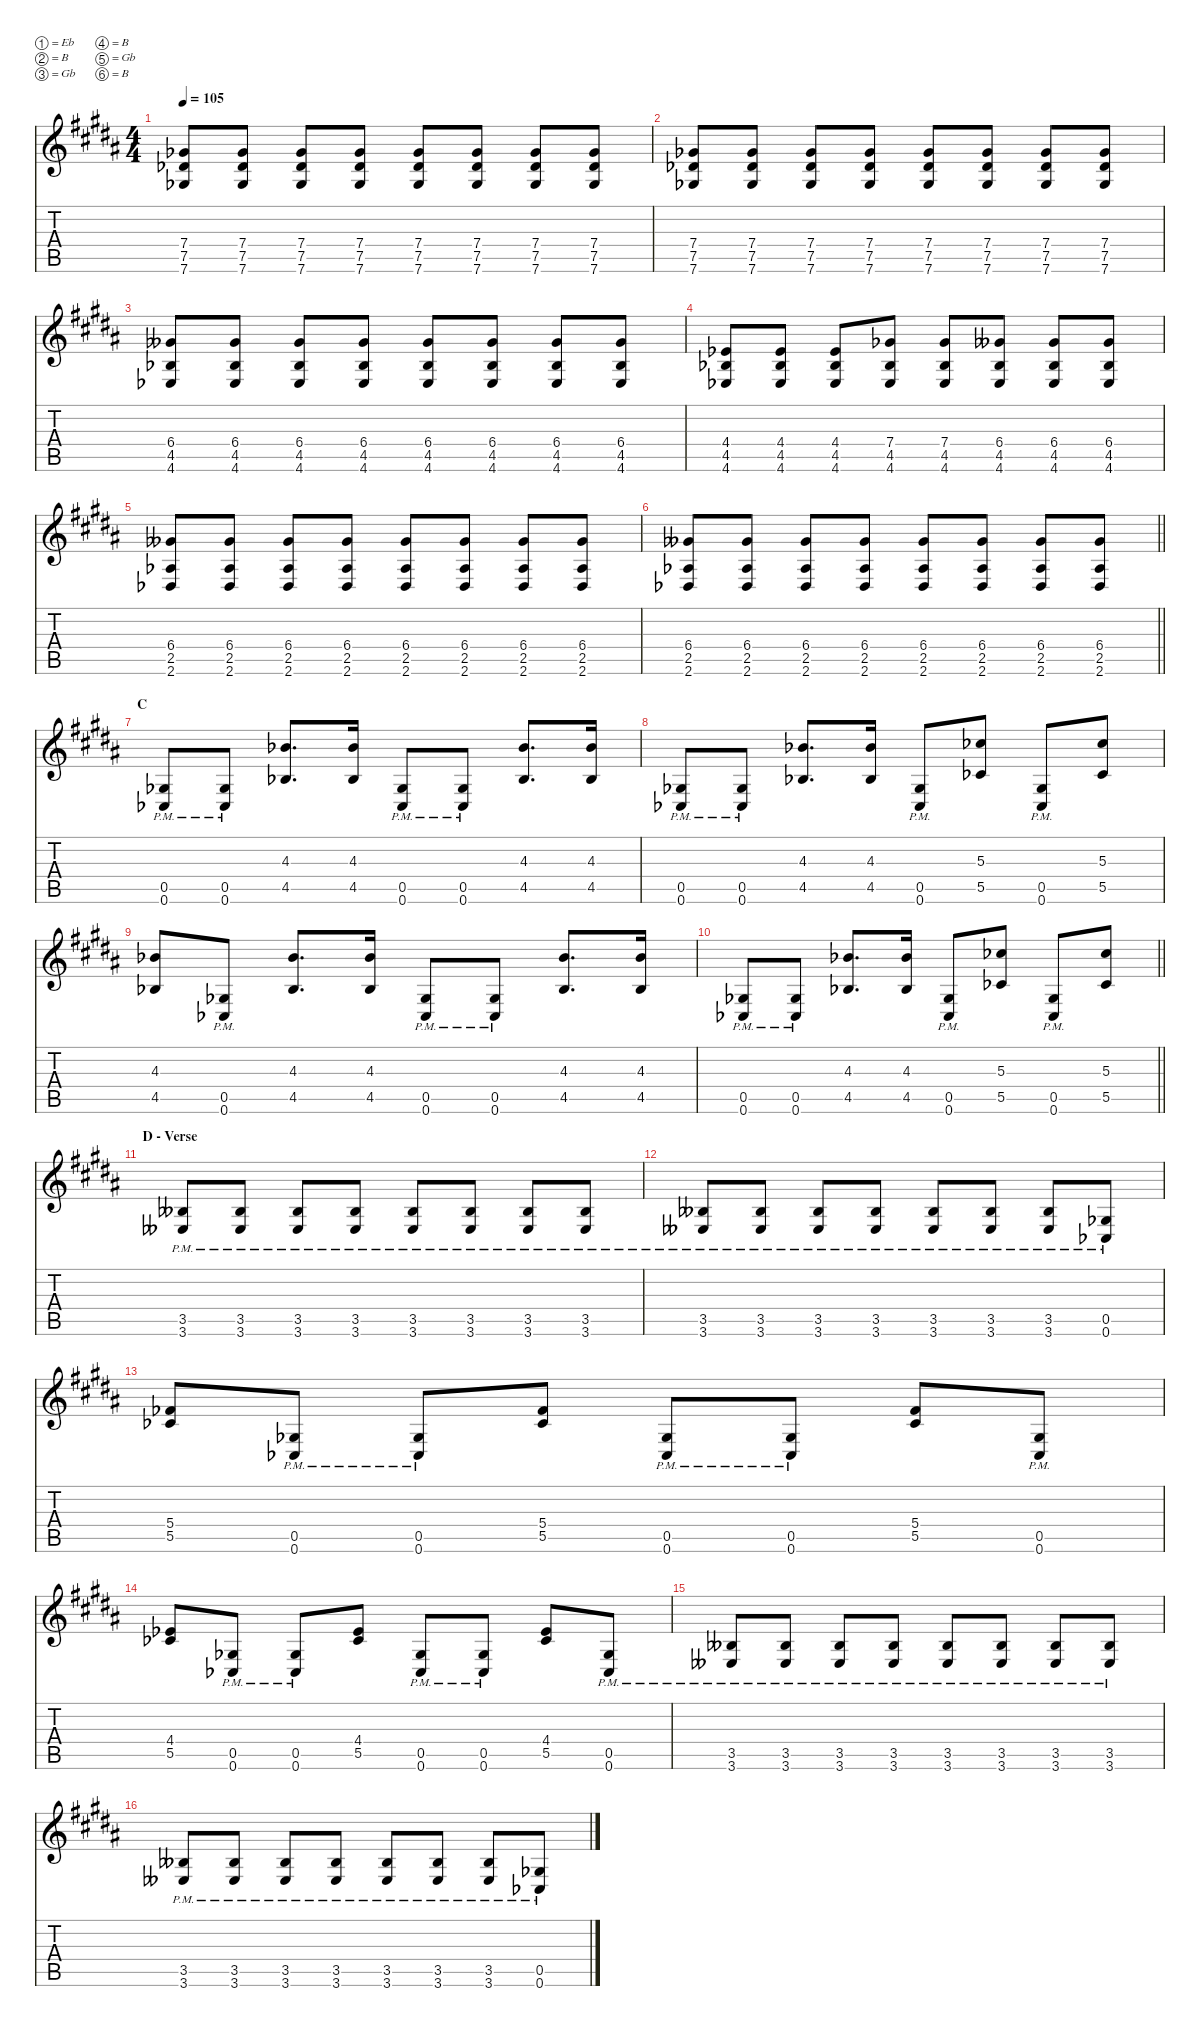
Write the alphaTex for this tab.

\defaultSystemsLayout 4
\hideDynamics
\bracketExtendMode nobrackets
\singleTrackTrackNamePolicy hidden
\multiTrackTrackNamePolicy hidden
\firstSystemTrackNameMode fullname
\firstSystemTrackNameOrientation horizontal
\otherSystemsTrackNameOrientation horizontal
\track ("Guitar I" "dist.guit.") {mute instrument distortionguitar}
\staff {score tabs}
\tuning (Eb4 B3 Gb3 B2 Gb2 B1)
\ts (4 4)
\tempo 105
\clef g2
\ks b
(7.4{acc b} 7.5{acc b} 7.6{acc b}).8{dy f beam Up} (7.4{acc b} 7.5{acc b} 7.6{acc b}).8{beam Up} (7.4{acc b} 7.5{acc b} 7.6{acc b}).8{beam Up} (7.4{acc b} 7.5{acc b} 7.6{acc b}).8{beam Up} (7.4{acc b} 7.5{acc b} 7.6{acc b}).8{beam Up} (7.4{acc b} 7.5{acc b} 7.6{acc b}).8{beam Up} (7.4{acc b} 7.5{acc b} 7.6{acc b}).8{beam Up} (7.4{acc b} 7.5{acc b} 7.6{acc b}).8{beam Up} |
(7.4{acc b} 7.5{acc b} 7.6{acc b}).8{beam Up} (7.4{acc b} 7.5{acc b} 7.6{acc b}).8{beam Up} (7.4{acc b} 7.5{acc b} 7.6{acc b}).8{beam Up} (7.4{acc b} 7.5{acc b} 7.6{acc b}).8{beam Up} (7.4{acc b} 7.5{acc b} 7.6{acc b}).8{beam Up} (7.4{acc b} 7.5{acc b} 7.6{acc b}).8{beam Up} (7.4{acc b} 7.5{acc b} 7.6{acc b}).8{beam Up} (7.4{acc b} 7.5{acc b} 7.6{acc b}).8{beam Up} |
(6.4{acc bb} 4.5{acc b} 4.6{acc b}).8{beam Up} (6.4{acc bb} 4.5{acc b} 4.6{acc b}).8{beam Up} (6.4{acc bb} 4.5{acc b} 4.6{acc b}).8{beam Up} (6.4{acc bb} 4.5{acc b} 4.6{acc b}).8{beam Up} (6.4{acc bb} 4.5{acc b} 4.6{acc b}).8{beam Up} (6.4{acc bb} 4.5{acc b} 4.6{acc b}).8{beam Up} (6.4{acc bb} 4.5{acc b} 4.6{acc b}).8{beam Up} (6.4{acc bb} 4.5{acc b} 4.6{acc b}).8{beam Up} |
(4.4{acc b} 4.5{acc b} 4.6{acc b}).8{beam Up} (4.4{acc b} 4.5{acc b} 4.6{acc b}).8{beam Up} (4.4{acc b} 4.5{acc b} 4.6{acc b}).8{beam Up} (7.4{acc b} 4.5{acc b} 4.6{acc b}).8{beam Up} (7.4{acc b} 4.5{acc b} 4.6{acc b}).8{beam Up} (6.4{acc bb} 4.5{acc b} 4.6{acc b}).8{beam Up} (6.4{acc bb} 4.5{acc b} 4.6{acc b}).8{beam Up} (6.4{acc bb} 4.5{acc b} 4.6{acc b}).8{beam Up} |
(6.4{acc bb} 2.5{acc b} 2.6{acc b}).8{beam Up} (6.4{acc bb} 2.5{acc b} 2.6{acc b}).8{beam Up} (6.4{acc bb} 2.5{acc b} 2.6{acc b}).8{beam Up} (6.4{acc bb} 2.5{acc b} 2.6{acc b}).8{beam Up} (6.4{acc bb} 2.5{acc b} 2.6{acc b}).8{beam Up} (6.4{acc bb} 2.5{acc b} 2.6{acc b}).8{beam Up} (6.4{acc bb} 2.5{acc b} 2.6{acc b}).8{beam Up} (6.4{acc bb} 2.5{acc b} 2.6{acc b}).8{beam Up} |
\barLineRight lightlight
(6.4{acc bb} 2.5{acc b} 2.6{acc b}).8{beam Up} (6.4{acc bb} 2.5{acc b} 2.6{acc b}).8{beam Up} (6.4{acc bb} 2.5{acc b} 2.6{acc b}).8{beam Up} (6.4{acc bb} 2.5{acc b} 2.6{acc b}).8{beam Up} (6.4{acc bb} 2.5{acc b} 2.6{acc b}).8{beam Up} (6.4{acc bb} 2.5{acc b} 2.6{acc b}).8{beam Up} (6.4{acc bb} 2.5{acc b} 2.6{acc b}).8{beam Up} (6.4{acc bb} 2.5{acc b} 2.6{acc b}).8{beam Up} |
\section ("" "C")
(0.5{pm acc b} 0.6{pm acc b}).8{beam Up} (0.5{pm acc b} 0.6{pm acc b}).8{beam Up} (4.3{acc b} 4.5{acc b}).8{d beam Up} (4.3{acc b} 4.5{acc b}).16{beam Up} (0.5{pm acc b} 0.6{pm acc b}).8{beam Up} (0.5{pm acc b} 0.6{pm acc b}).8{beam Up} (4.3{acc b} 4.5{acc b}).8{d beam Up} (4.3{acc b} 4.5{acc b}).16{beam Up} |
(0.5{pm acc b} 0.6{pm acc b}).8{beam Up} (0.5{pm acc b} 0.6{pm acc b}).8{beam Up} (4.3{acc b} 4.5{acc b}).8{d beam Up} (4.3{acc b} 4.5{acc b}).16{beam Up} (0.5{pm acc b} 0.6{pm acc b}).8{beam Up} (5.3{acc b} 5.5{acc b}).8{beam Up} (0.5{pm acc b} 0.6{pm acc b}).8{beam Up} (5.3{acc b} 5.5{acc b}).8{beam Up} |
(4.3{acc b} 4.5{acc b}).8{beam Up} (0.5{pm acc b} 0.6{pm acc b}).8{beam Up} (4.3{acc b} 4.5{acc b}).8{d beam Up} (4.3{acc b} 4.5{acc b}).16{beam Up} (0.5{pm acc b} 0.6{pm acc b}).8{beam Up} (0.5{pm acc b} 0.6{pm acc b}).8{beam Up} (4.3{acc b} 4.5{acc b}).8{d beam Up} (4.3{acc b} 4.5{acc b}).16{beam Up} |
\barLineRight lightlight
(0.5{pm acc b} 0.6{pm acc b}).8{beam Up} (0.5{pm acc b} 0.6{pm acc b}).8{beam Up} (4.3{acc b} 4.5{acc b}).8{d beam Up} (4.3{acc b} 4.5{acc b}).16{beam Up} (0.5{pm acc b} 0.6{pm acc b}).8{beam Up} (5.3{acc b} 5.5{acc b}).8{beam Up} (0.5{pm acc b} 0.6{pm acc b}).8{beam Up} (5.3{acc b} 5.5{acc b}).8{beam Up} |
\section ("" "D - Verse")
(3.5{pm acc bb} 3.6{pm acc bb}).8{beam Up} (3.5{pm acc bb} 3.6{pm acc bb}).8{beam Up} (3.5{pm acc bb} 3.6{pm acc bb}).8{beam Up} (3.5{pm acc bb} 3.6{pm acc bb}).8{beam Up} (3.5{pm acc bb} 3.6{pm acc bb}).8{beam Up} (3.5{pm acc bb} 3.6{pm acc bb}).8{beam Up} (3.5{pm acc bb} 3.6{pm acc bb}).8{beam Up} (3.5{pm acc bb} 3.6{pm acc bb}).8{beam Up} |
(3.5{pm acc bb} 3.6{pm acc bb}).8{beam Up} (3.5{pm acc bb} 3.6{pm acc bb}).8{beam Up} (3.5{pm acc bb} 3.6{pm acc bb}).8{beam Up} (3.5{pm acc bb} 3.6{pm acc bb}).8{beam Up} (3.5{pm acc bb} 3.6{pm acc bb}).8{beam Up} (3.5{pm acc bb} 3.6{pm acc bb}).8{beam Up} (3.5{pm acc bb} 3.6{pm acc bb}).8{beam Up} (0.5{pm acc b} 0.6{pm acc b}).8{beam Up} |
(5.4{acc b} 5.5{acc b}).8{beam Up} (0.5{pm acc b} 0.6{pm acc b}).8{beam Up} (0.5{pm acc b} 0.6{pm acc b}).8{beam Up} (5.4{acc b} 5.5{acc b}).8{beam Up} (0.5{pm acc b} 0.6{pm acc b}).8{beam Up} (0.5{pm acc b} 0.6{pm acc b}).8{beam Up} (5.4{acc b} 5.5{acc b}).8{beam Up} (0.5{pm acc b} 0.6{pm acc b}).8{beam Up} |
(4.4{acc b} 5.5{acc b}).8{beam Up} (0.5{pm acc b} 0.6{pm acc b}).8{beam Up} (0.5{pm acc b} 0.6{pm acc b}).8{beam Up} (4.4{acc b} 5.5{acc b}).8{beam Up} (0.5{pm acc b} 0.6{pm acc b}).8{beam Up} (0.5{pm acc b} 0.6{pm acc b}).8{beam Up} (4.4{acc b} 5.5{acc b}).8{beam Up} (0.5{pm acc b} 0.6{pm acc b}).8{beam Up} |
(3.5{pm acc bb} 3.6{pm acc bb}).8{beam Up} (3.5{pm acc bb} 3.6{pm acc bb}).8{beam Up} (3.5{pm acc bb} 3.6{pm acc bb}).8{beam Up} (3.5{pm acc bb} 3.6{pm acc bb}).8{beam Up} (3.5{pm acc bb} 3.6{pm acc bb}).8{beam Up} (3.5{pm acc bb} 3.6{pm acc bb}).8{beam Up} (3.5{pm acc bb} 3.6{pm acc bb}).8{beam Up} (3.5{pm acc bb} 3.6{pm acc bb}).8{beam Up} |
(3.5{pm acc bb} 3.6{pm acc bb}).8{beam Up} (3.5{pm acc bb} 3.6{pm acc bb}).8{beam Up} (3.5{pm acc bb} 3.6{pm acc bb}).8{beam Up} (3.5{pm acc bb} 3.6{pm acc bb}).8{beam Up} (3.5{pm acc bb} 3.6{pm acc bb}).8{beam Up} (3.5{pm acc bb} 3.6{pm acc bb}).8{beam Up} (3.5{pm acc bb} 3.6{pm acc bb}).8{beam Up} (0.5{pm acc b} 0.6{pm acc b}).8{beam Up}
